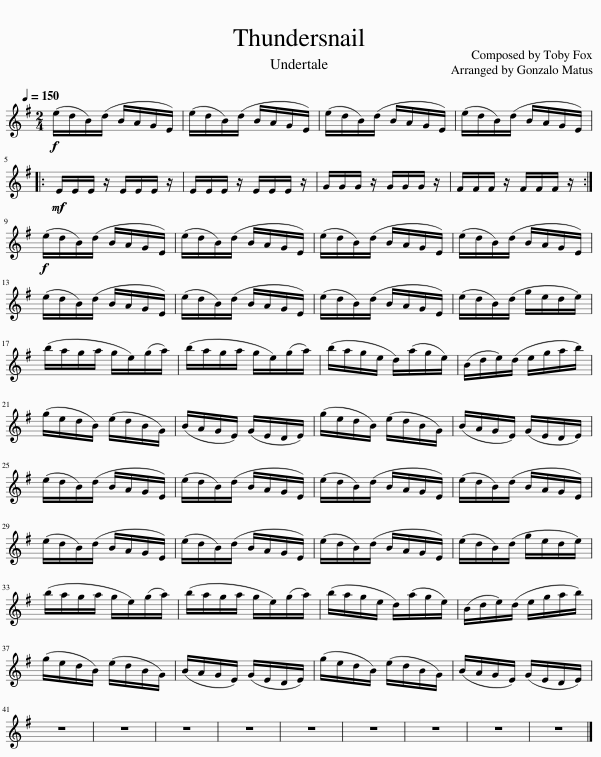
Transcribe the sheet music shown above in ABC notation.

X:1
L:1/8
Q:1/4=150
M:2/4
I:linebreak $
K:G
V:1 treble
V:1
!f! (e/d/B/)(d/ B/A/G/E/) | (e/d/B/)(d/ B/A/G/E/) | (e/d/B/)(d/ B/A/G/E/) | (e/d/B/)(d/ B/A/G/E/) |:$!mf! E/E/E/ z/ E/E/E/ z/ | %5
 E/E/E/ z/ E/E/E/ z/ | G/G/G/ z/ G/G/G/ z/ | F/F/F/ z/ F/F/F/ z/ :|$!f! (e/d/B/)(d/ B/A/G/E/) | (e/d/B/)(d/ B/A/G/E/) | %10
 (e/d/B/)(d/ B/A/G/E/) | (e/d/B/)(d/ B/A/G/E/) |$ (e/d/B/)(d/ B/A/G/E/) | (e/d/B/)(d/ B/A/G/E/) | (e/d/B/)(d/ B/A/G/E/) | %15
 (e/d/B/)(d/ g/e/d/e/) |$ (b/a/g/a/ g/e/)(g/a/) | (b/a/g/a/ g/e/)(g/a/) | (b/a/g/e/ d/)(a/g/e/) | (B/d/e/)(d/ e/g/a/b/) |$ %20
 (g/e/d/B/) (e/d/B/G/) | (B/A/G/E/) (G/E/D/E/) | (g/e/d/B/) (e/d/B/G/) | (B/A/G/E/) (G/E/D/E/) |$ (e/d/B/)(d/ B/A/G/E/) | %25
 (e/d/B/)(d/ B/A/G/E/) | (e/d/B/)(d/ B/A/G/E/) | (e/d/B/)(d/ B/A/G/E/) |$ (e/d/B/)(d/ B/A/G/E/) | (e/d/B/)(d/ B/A/G/E/) | %30
 (e/d/B/)(d/ B/A/G/E/) | (e/d/B/)(d/ g/e/d/e/) |$ (b/a/g/a/ g/e/)(g/a/) | (b/a/g/a/ g/e/)(g/a/) | (b/a/g/e/ d/)(a/g/e/) | %35
 (B/d/e/)(d/ e/g/a/b/) |$ (g/e/d/B/) (e/d/B/G/) | (B/A/G/E/) (G/E/D/E/) | (g/e/d/B/) (e/d/B/G/) | (B/A/G/E/) (G/E/D/E/) |$ %40
 z4 | z4 | z4 | z4 | z4 | %45
 z4 | z4 | z4 | z4 |] %49
